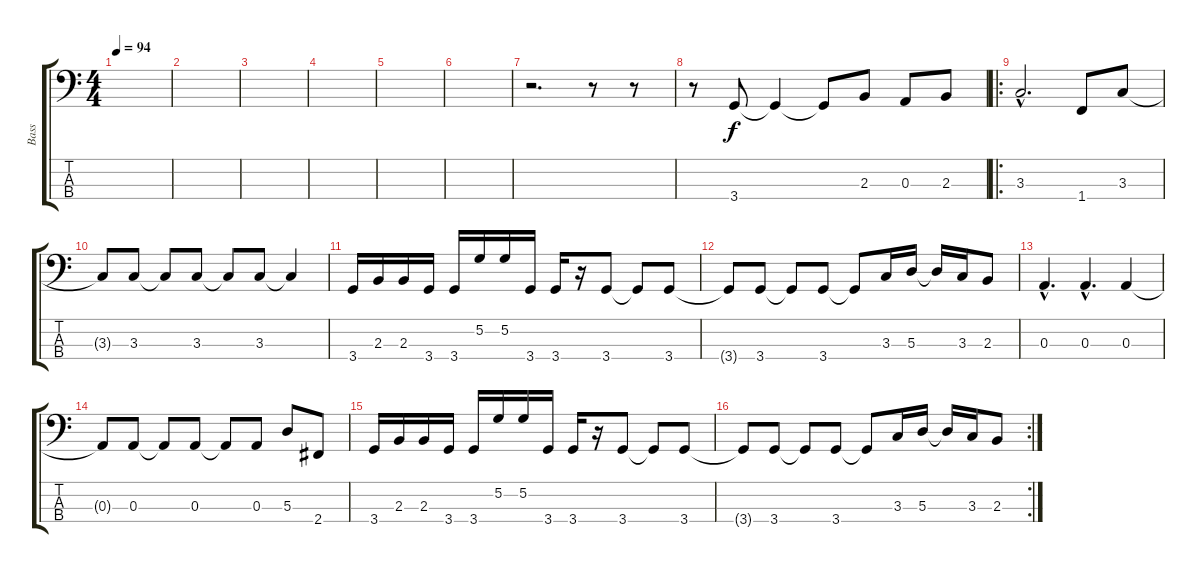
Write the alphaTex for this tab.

\track ("Bass" "Bass") {instrument electricbasspick}
\staff {score tabs}
\tuning (G2 D2 A1 E1) {hide}
\ts (4 4)
\tempo 94
\clef f4
\ks c
|
|
|
|
|
|
r.2{d} r.8 r.8 |
r.8 3.4.8 3.4{t}.4 3.4{t}.8 2.3.8 0.3.8 2.3.8 |
\ro
3.3{hac}.2{d} 1.4.8 3.3.8 |
3.3{t}.8 3.3.8 3.3{t}.8 3.3.8 3.3{t}.8 3.3.8 3.3{t}.4 |
3.4.16 2.3.16 2.3.16 3.4.16 3.4.16 5.2.16 5.2.16 3.4.16 3.4.16 r.16 3.4.8 3.4{t}.8 3.4.8 |
3.4{t}.8 3.4.8 3.4{t}.8 3.4.8 3.4{t}.8 3.3.16 5.3.16 5.3{t}.16 3.3.16 2.3.8 |
0.3{hac}.4{d} 0.3{hac}.4{d} 0.3.4 |
0.3{t}.8 0.3.8 0.3{t}.8 0.3.8 0.3{t}.8 0.3.8 5.3.8 2.4.8 |
3.4.16 2.3.16 2.3.16 3.4.16 3.4.16 5.2.16 5.2.16 3.4.16 3.4.16 r.16 3.4.8 3.4{t}.8 3.4.8 |
\rc 2
3.4{t}.8 3.4.8 3.4{t}.8 3.4.8 3.4{t}.8 3.3.16 5.3.16 5.3{t}.16 3.3.16 2.3.8
